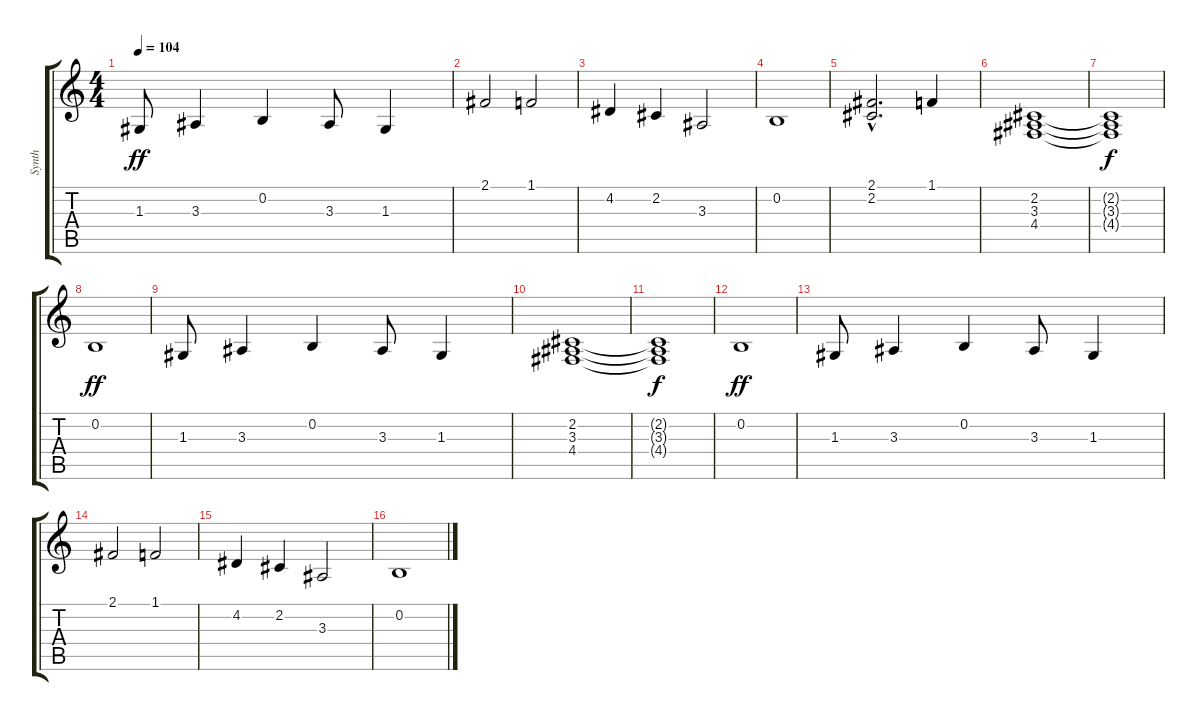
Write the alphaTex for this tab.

\track ("Synth" "Synth") {instrument pad2warm}
\staff {score tabs}
\tuning (E4 B3 G3 D3 A2 E2) {hide}
\ts (4 4)
\tempo 104
\clef g2
\ks c
1.3.8{dy ff} 3.3.4 0.2.4 3.3.8 1.3.4 |
2.1.2{volume 14} 1.1.2 |
4.2.4 2.2.4 3.3.2 |
0.2.1 |
(2.1{hac} 2.2{hac}).2{d} 1.1.4 |
(2.2 3.3 4.4).1{volume 11} |
(2.2{t} 3.3{t} 4.4{t}).1{dy f} |
0.2.1{dy ff} |
1.3.8 3.3.4 0.2.4 3.3.8 1.3.4 |
(2.2 3.3 4.4).1 |
(2.2{t} 3.3{t} 4.4{t}).1{dy f} |
0.2.1{dy ff} |
1.3.8 3.3.4 0.2.4 3.3.8 1.3.4 |
2.1.2{volume 14} 1.1.2 |
4.2.4 2.2.4 3.3.2 |
0.2.1
